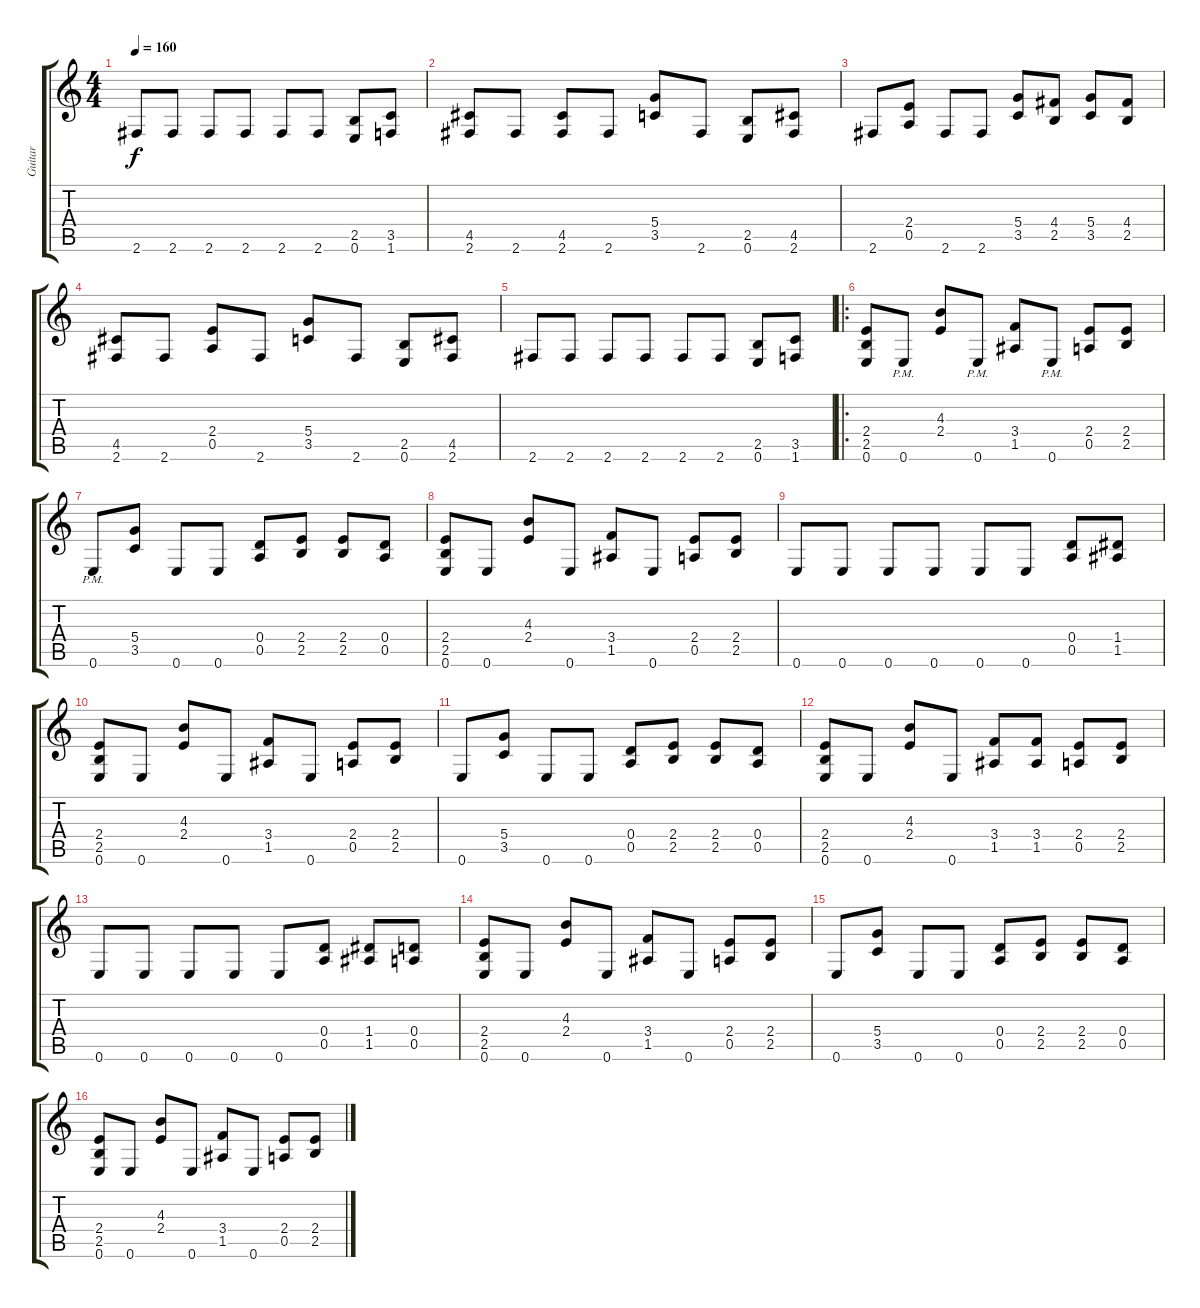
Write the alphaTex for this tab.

\track ("Guitar" "Guitar") {instrument distortionguitar}
\staff {score tabs}
\tuning (E4 B3 G3 D3 A2 E2) {hide}
\ts (4 4)
\tempo 160
\clef g2
\ks c
2.6.8{dy f} 2.6.8 2.6.8 2.6.8 2.6.8 2.6.8 (2.5 0.6).8 (3.5 1.6).8 |
(4.5 2.6).8 2.6.8 (4.5 2.6).8 2.6.8 (5.4 3.5).8 2.6.8 (2.5 0.6).8 (4.5 2.6).8 |
2.6.8 (2.4 0.5).8 2.6.8 2.6.8 (5.4 3.5).8 (4.4 2.5).8 (5.4 3.5).8 (4.4 2.5).8 |
(4.5 2.6).8 2.6.8 (2.4 0.5).8 2.6.8 (5.4 3.5).8 2.6.8 (2.5 0.6).8 (4.5 2.6).8 |
2.6.8 2.6.8 2.6.8 2.6.8 2.6.8 2.6.8 (2.5 0.6).8 (3.5 1.6).8 |
\ro
(2.4 2.5 0.6).8 0.6{pm}.8 (4.3 2.4).8 0.6{pm}.8 (3.4 1.5).8 0.6{pm}.8 (2.4 0.5).8 (2.4 2.5).8 |
0.6{pm}.8 (5.4 3.5).8 0.6.8 0.6.8 (0.4 0.5).8 (2.4 2.5).8 (2.4 2.5).8 (0.4 0.5).8 |
(2.4 2.5 0.6).8 0.6.8 (4.3 2.4).8 0.6.8 (3.4 1.5).8 0.6.8 (2.4 0.5).8 (2.4 2.5).8 |
0.6.8 0.6.8 0.6.8 0.6.8 0.6.8 0.6.8 (0.4 0.5).8 (1.4 1.5).8 |
(2.4 2.5 0.6).8 0.6.8 (4.3 2.4).8 0.6.8 (3.4 1.5).8 0.6.8 (2.4 0.5).8 (2.4 2.5).8 |
0.6.8 (5.4 3.5).8 0.6.8 0.6.8 (0.4 0.5).8 (2.4 2.5).8 (2.4 2.5).8 (0.4 0.5).8 |
(2.4 2.5 0.6).8 0.6.8 (4.3 2.4).8 0.6.8 (3.4 1.5).8 (3.4 1.5).8 (2.4 0.5).8 (2.4 2.5).8 |
0.6.8 0.6.8 0.6.8 0.6.8 0.6.8 (0.4 0.5).8 (1.4 1.5).8 (0.4 0.5).8 |
(2.4 2.5 0.6).8 0.6.8 (4.3 2.4).8 0.6.8 (3.4 1.5).8 0.6.8 (2.4 0.5).8 (2.4 2.5).8 |
0.6.8 (5.4 3.5).8 0.6.8 0.6.8 (0.4 0.5).8 (2.4 2.5).8 (2.4 2.5).8 (0.4 0.5).8 |
(2.4 2.5 0.6).8 0.6.8 (4.3 2.4).8 0.6.8 (3.4 1.5).8 0.6.8 (2.4 0.5).8 (2.4 2.5).8
